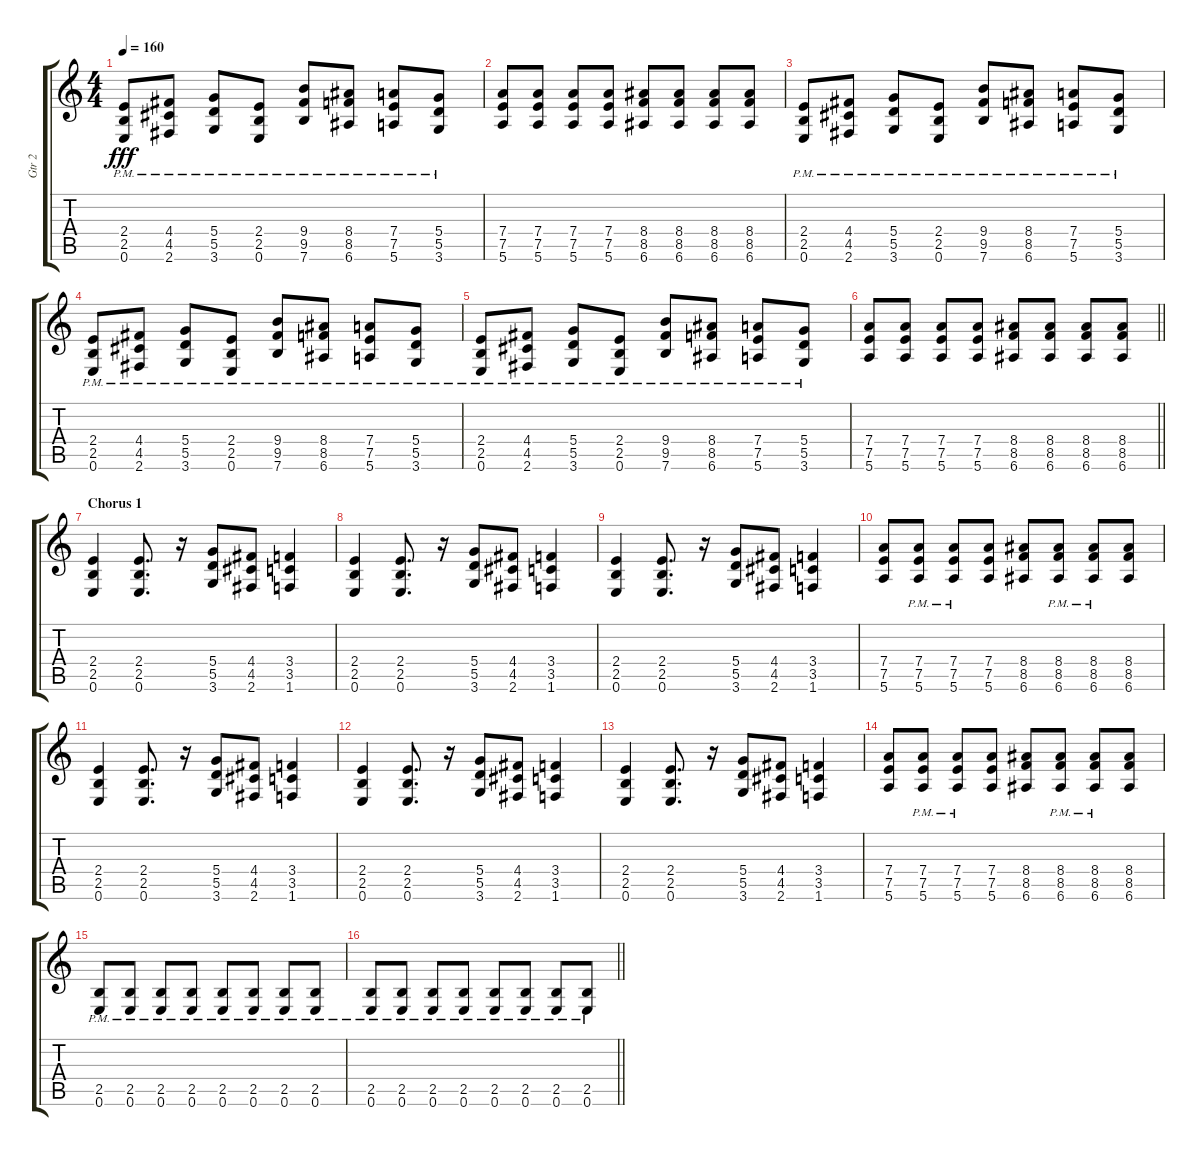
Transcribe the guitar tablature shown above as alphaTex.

\track ("Gtr 2" "Gtr 2") {instrument distortionguitar}
\staff {score tabs}
\tuning (E4 B3 G3 D3 A2 E2) {hide}
\ts (4 4)
\tempo 160
\clef g2
\ks c
(2.4{pm} 2.5{pm} 0.6{pm}).8{dy fff} (4.4{pm} 4.5{pm} 2.6{pm}).8 (5.4{pm} 5.5{pm} 3.6{pm}).8 (2.4{pm} 2.5{pm} 0.6{pm}).8 (9.4{pm} 9.5{pm} 7.6{pm}).8 (8.4{pm} 8.5{pm} 6.6{pm}).8 (7.4{pm} 7.5{pm} 5.6{pm}).8 (5.4{pm} 5.5{pm} 3.6{pm}).8 |
(7.4 7.5 5.6).8 (7.4 7.5 5.6).8 (7.4 7.5 5.6).8 (7.4 7.5 5.6).8 (8.4 8.5 6.6).8 (8.4 8.5 6.6).8 (8.4 8.5 6.6).8 (8.4 8.5 6.6).8 |
(2.4{pm} 2.5{pm} 0.6{pm}).8 (4.4{pm} 4.5{pm} 2.6{pm}).8 (5.4{pm} 5.5{pm} 3.6{pm}).8 (2.4{pm} 2.5{pm} 0.6{pm}).8 (9.4{pm} 9.5{pm} 7.6{pm}).8 (8.4{pm} 8.5{pm} 6.6{pm}).8 (7.4{pm} 7.5{pm} 5.6{pm}).8 (5.4{pm} 5.5{pm} 3.6{pm}).8 |
(2.4{pm} 2.5{pm} 0.6{pm}).8 (4.4{pm} 4.5{pm} 2.6{pm}).8 (5.4{pm} 5.5{pm} 3.6{pm}).8 (2.4{pm} 2.5{pm} 0.6{pm}).8 (9.4{pm} 9.5{pm} 7.6{pm}).8 (8.4{pm} 8.5{pm} 6.6{pm}).8 (7.4{pm} 7.5{pm} 5.6{pm}).8 (5.4{pm} 5.5{pm} 3.6{pm}).8 |
(2.4{pm} 2.5{pm} 0.6{pm}).8 (4.4{pm} 4.5{pm} 2.6{pm}).8 (5.4{pm} 5.5{pm} 3.6{pm}).8 (2.4{pm} 2.5{pm} 0.6{pm}).8 (9.4{pm} 9.5{pm} 7.6{pm}).8 (8.4{pm} 8.5{pm} 6.6{pm}).8 (7.4{pm} 7.5{pm} 5.6{pm}).8 (5.4{pm} 5.5{pm} 3.6{pm}).8 |
\barLineRight lightlight
(7.4 7.5 5.6).8 (7.4 7.5 5.6).8 (7.4 7.5 5.6).8 (7.4 7.5 5.6).8 (8.4 8.5 6.6).8 (8.4 8.5 6.6).8 (8.4 8.5 6.6).8 (8.4 8.5 6.6).8 |
\section ("" "Chorus 1")
(2.4 2.5 0.6).4 (2.4 2.5 0.6).8{d} r.16 (5.4 5.5 3.6).8 (4.4 4.5 2.6).8 (3.4 3.5 1.6).4 |
(2.4 2.5 0.6).4 (2.4 2.5 0.6).8{d} r.16 (5.4 5.5 3.6).8 (4.4 4.5 2.6).8 (3.4 3.5 1.6).4 |
(2.4 2.5 0.6).4 (2.4 2.5 0.6).8{d} r.16 (5.4 5.5 3.6).8 (4.4 4.5 2.6).8 (3.4 3.5 1.6).4 |
(7.4 7.5 5.6).8 (7.4 7.5{pm} 5.6{pm}).8 (7.4 7.5{pm} 5.6{pm}).8 (7.4 7.5 5.6).8 (8.4 8.5 6.6).8 (8.4 8.5{pm} 6.6{pm}).8 (8.4 8.5{pm} 6.6{pm}).8 (8.4 8.5 6.6).8 |
(2.4 2.5 0.6).4 (2.4 2.5 0.6).8{d} r.16 (5.4 5.5 3.6).8 (4.4 4.5 2.6).8 (3.4 3.5 1.6).4 |
(2.4 2.5 0.6).4 (2.4 2.5 0.6).8{d} r.16 (5.4 5.5 3.6).8 (4.4 4.5 2.6).8 (3.4 3.5 1.6).4 |
(2.4 2.5 0.6).4 (2.4 2.5 0.6).8{d} r.16 (5.4 5.5 3.6).8 (4.4 4.5 2.6).8 (3.4 3.5 1.6).4 |
(7.4 7.5 5.6).8 (7.4{pm} 7.5{pm} 5.6{pm}).8 (7.4{pm} 7.5{pm} 5.6{pm}).8 (7.4 7.5 5.6).8 (8.4 8.5 6.6).8 (8.4{pm} 8.5{pm} 6.6{pm}).8 (8.4{pm} 8.5{pm} 6.6{pm}).8 (8.4 8.5 6.6).8 |
(2.5{pm} 0.6{pm}).8 (2.5{pm} 0.6{pm}).8 (2.5{pm} 0.6{pm}).8 (2.5{pm} 0.6{pm}).8 (2.5{pm} 0.6{pm}).8 (2.5{pm} 0.6{pm}).8 (2.5{pm} 0.6{pm}).8 (2.5{pm} 0.6{pm}).8 |
\barLineRight lightlight
(2.5{pm} 0.6{pm}).8 (2.5{pm} 0.6{pm}).8 (2.5{pm} 0.6{pm}).8 (2.5{pm} 0.6{pm}).8 (2.5{pm} 0.6{pm}).8 (2.5{pm} 0.6{pm}).8 (2.5{pm} 0.6{pm}).8 (2.5{pm} 0.6{pm}).8
